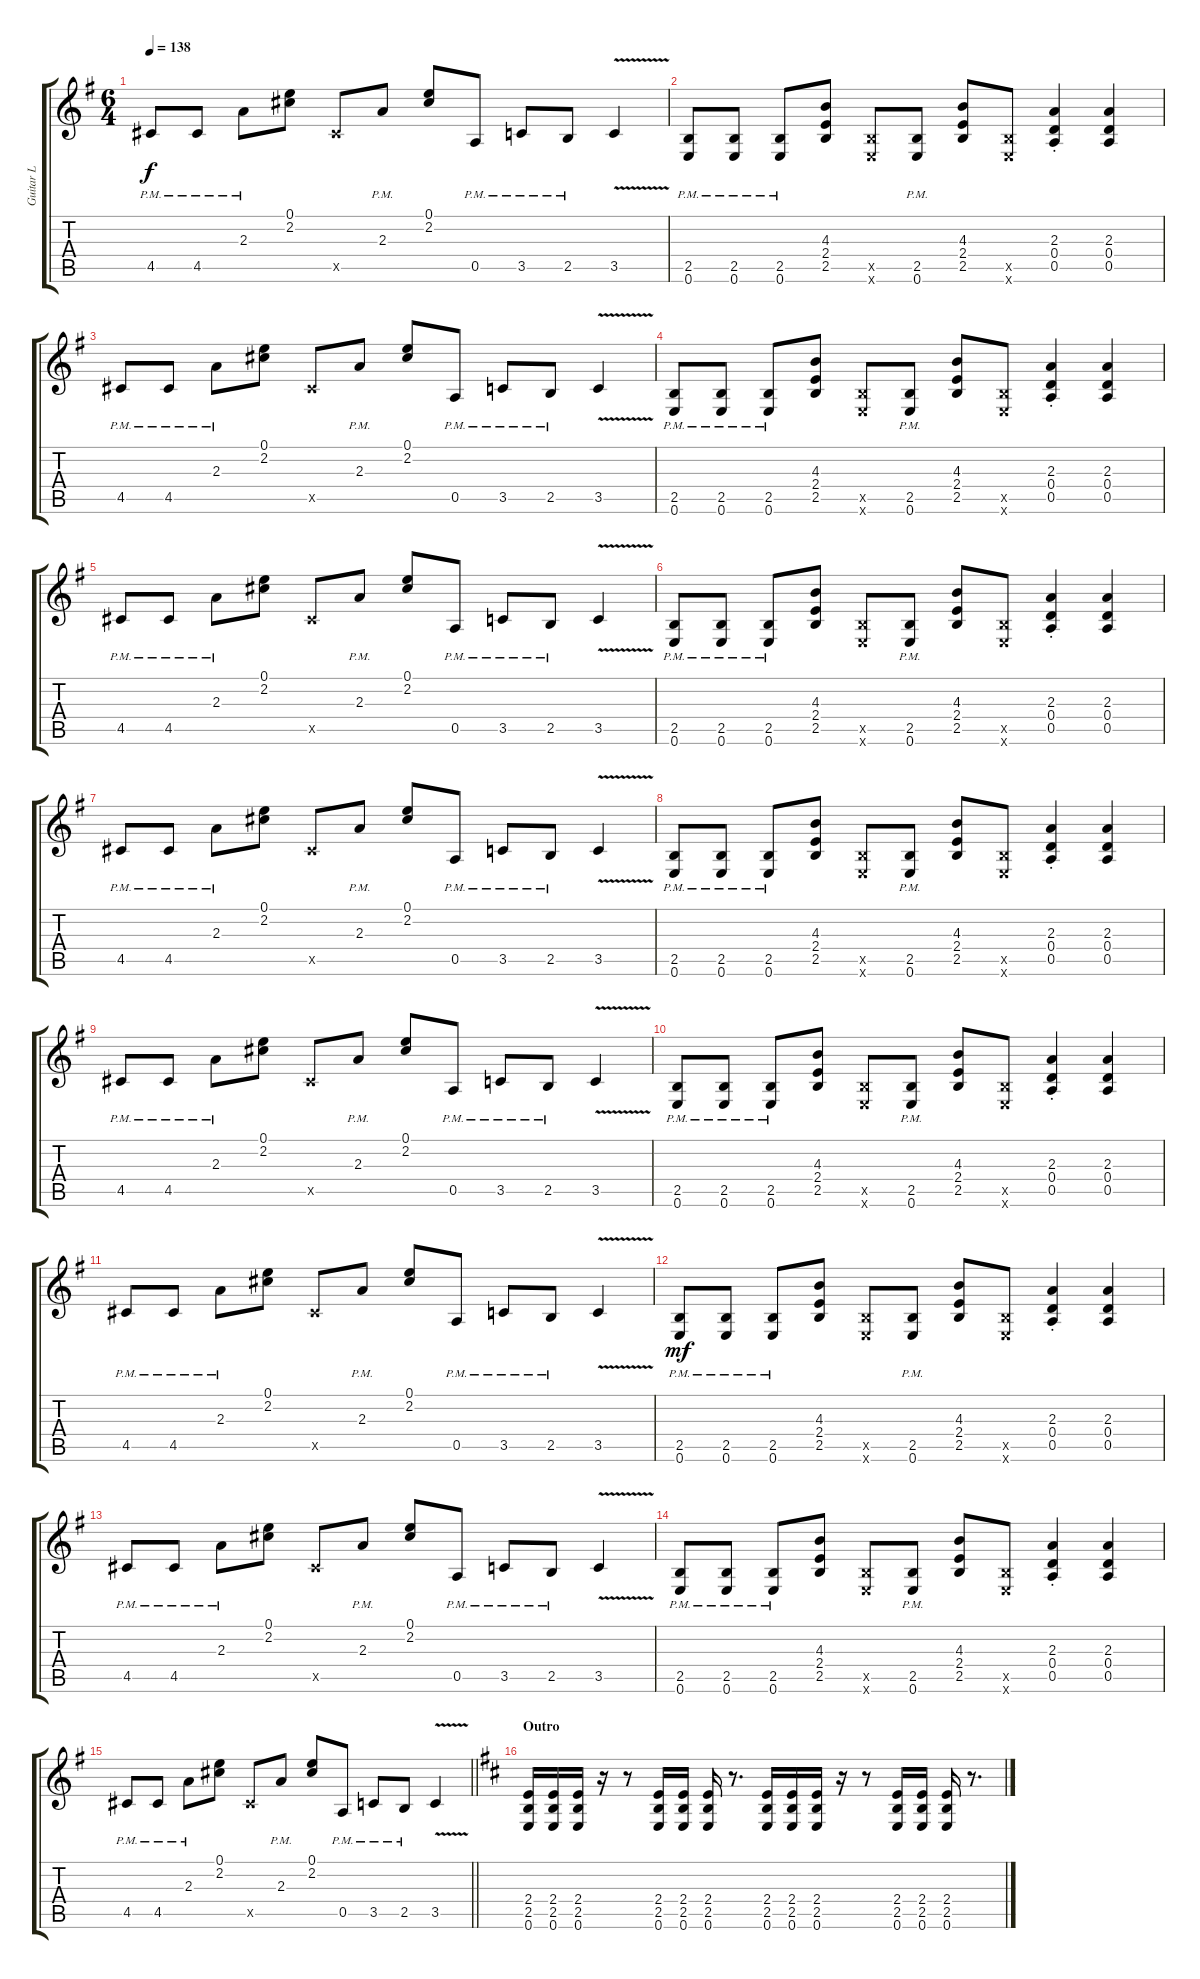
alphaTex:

\track ("Guitar L" "Guitar L") {instrument distortionguitar}
\staff {score tabs}
\tuning (E4 B3 G3 D3 A2 E2) {hide}
\ts (6 4)
\tempo 138
\clef g2
\ks g
4.5{pm}.8{dy f} 4.5{pm}.8 2.3{pm}.8 (0.1 2.2).8 4.5{x}.8 2.3{pm}.8 (0.1 2.2).8 0.5{pm}.8 3.5{pm}.8 2.5{pm}.8 3.5{v}.4 |
(2.5{pm} 0.6{pm}).8 (2.5{pm} 0.6{pm}).8 (2.5{pm} 0.6{pm}).8 (4.3 2.4 2.5).8 (2.5{x} 0.6{x}).8 (2.5{pm} 0.6{pm}).8 (4.3 2.4 2.5).8 (2.5{x} 0.6{x}).8 (2.3{st} 0.4{st} 0.5{st}).4 (2.3 0.4 0.5).4 |
4.5{pm}.8 4.5{pm}.8 2.3{pm}.8 (0.1 2.2).8 4.5{x}.8 2.3{pm}.8 (0.1 2.2).8 0.5{pm}.8 3.5{pm}.8 2.5{pm}.8 3.5{v}.4 |
(2.5{pm} 0.6{pm}).8 (2.5{pm} 0.6{pm}).8 (2.5{pm} 0.6{pm}).8 (4.3 2.4 2.5).8 (2.5{x} 0.6{x}).8 (2.5{pm} 0.6{pm}).8 (4.3 2.4 2.5).8 (2.5{x} 0.6{x}).8 (2.3{st} 0.4{st} 0.5{st}).4 (2.3 0.4 0.5).4 |
4.5{pm}.8 4.5{pm}.8 2.3{pm}.8 (0.1 2.2).8 4.5{x}.8 2.3{pm}.8 (0.1 2.2).8 0.5{pm}.8 3.5{pm}.8 2.5{pm}.8 3.5{v}.4 |
(2.5{pm} 0.6{pm}).8 (2.5{pm} 0.6{pm}).8 (2.5{pm} 0.6{pm}).8 (4.3 2.4 2.5).8 (2.5{x} 0.6{x}).8 (2.5{pm} 0.6{pm}).8 (4.3 2.4 2.5).8 (2.5{x} 0.6{x}).8 (2.3{st} 0.4{st} 0.5{st}).4 (2.3 0.4 0.5).4 |
4.5{pm}.8 4.5{pm}.8 2.3{pm}.8 (0.1 2.2).8 4.5{x}.8 2.3{pm}.8 (0.1 2.2).8 0.5{pm}.8 3.5{pm}.8 2.5{pm}.8 3.5{v}.4 |
(2.5{pm} 0.6{pm}).8 (2.5{pm} 0.6{pm}).8 (2.5{pm} 0.6{pm}).8 (4.3 2.4 2.5).8 (2.5{x} 0.6{x}).8 (2.5{pm} 0.6{pm}).8 (4.3 2.4 2.5).8 (2.5{x} 0.6{x}).8 (2.3{st} 0.4{st} 0.5{st}).4 (2.3 0.4 0.5).4 |
4.5{pm}.8 4.5{pm}.8 2.3{pm}.8 (0.1 2.2).8 4.5{x}.8 2.3{pm}.8 (0.1 2.2).8 0.5{pm}.8 3.5{pm}.8 2.5{pm}.8 3.5{v}.4 |
(2.5{pm} 0.6{pm}).8 (2.5{pm} 0.6{pm}).8 (2.5{pm} 0.6{pm}).8 (4.3 2.4 2.5).8 (2.5{x} 0.6{x}).8 (2.5{pm} 0.6{pm}).8 (4.3 2.4 2.5).8 (2.5{x} 0.6{x}).8 (2.3{st} 0.4{st} 0.5{st}).4 (2.3 0.4 0.5).4 |
4.5{pm}.8 4.5{pm}.8 2.3{pm}.8 (0.1 2.2).8 4.5{x}.8 2.3{pm}.8 (0.1 2.2).8 0.5{pm}.8 3.5{pm}.8 2.5{pm}.8 3.5{v}.4 |
(2.5{pm} 0.6{pm}).8{dy mf} (2.5{pm} 0.6{pm}).8 (2.5{pm} 0.6{pm}).8 (4.3 2.4 2.5).8 (2.5{x} 0.6{x}).8 (2.5{pm} 0.6{pm}).8 (4.3 2.4 2.5).8 (2.5{x} 0.6{x}).8 (2.3{st} 0.4{st} 0.5{st}).4 (2.3 0.4 0.5).4 |
4.5{pm}.8 4.5{pm}.8 2.3{pm}.8 (0.1 2.2).8 4.5{x}.8 2.3{pm}.8 (0.1 2.2).8 0.5{pm}.8 3.5{pm}.8 2.5{pm}.8 3.5{v}.4 |
(2.5{pm} 0.6{pm}).8 (2.5{pm} 0.6{pm}).8 (2.5{pm} 0.6{pm}).8 (4.3 2.4 2.5).8 (2.5{x} 0.6{x}).8 (2.5{pm} 0.6{pm}).8 (4.3 2.4 2.5).8 (2.5{x} 0.6{x}).8 (2.3{st} 0.4{st} 0.5{st}).4 (2.3 0.4 0.5).4 |
\barLineRight lightlight
4.5{pm}.8 4.5{pm}.8 2.3{pm}.8 (0.1 2.2).8 4.5{x}.8 2.3{pm}.8 (0.1 2.2).8 0.5{pm}.8 3.5{pm}.8 2.5{pm}.8 3.5{v}.4 |
\section ("" "Outro")
\ks d
(2.4 2.5 0.6).16 (2.4 2.5 0.6).16 (2.4 2.5 0.6).16 r.16 r.8 (2.4 2.5 0.6).16 (2.4 2.5 0.6).16 (2.4 2.5 0.6).16 r.8{d} (2.4 2.5 0.6).16 (2.4 2.5 0.6).16 (2.4 2.5 0.6).16 r.16 r.8 (2.4 2.5 0.6).16 (2.4 2.5 0.6).16 (2.4 2.5 0.6).16 r.8{d}
